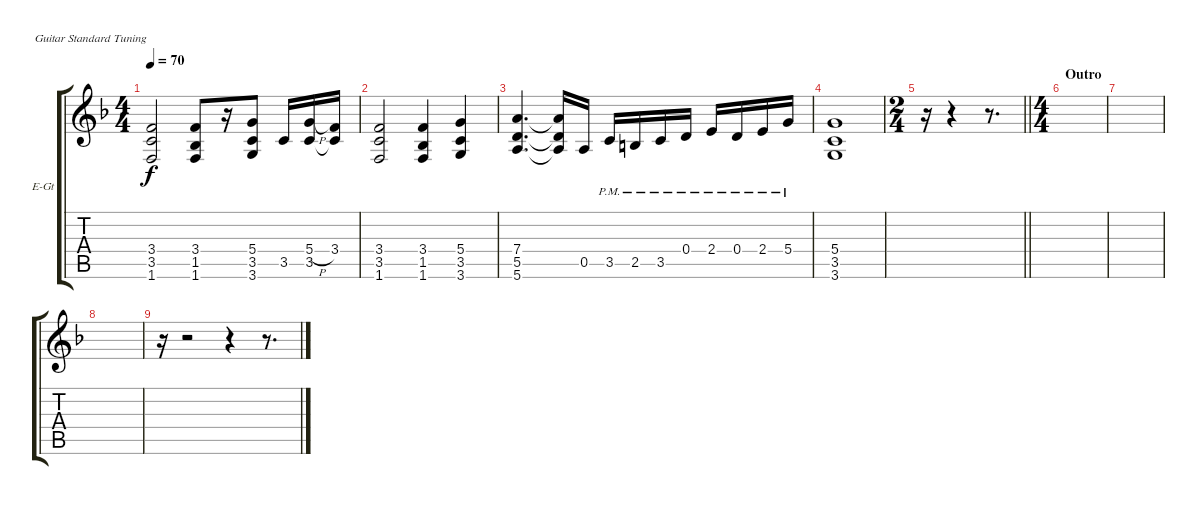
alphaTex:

\bracketExtendMode groupsimilarinstruments
\firstSystemTrackNameOrientation horizontal
\otherSystemsTrackNameOrientation horizontal
\track ("Гитара 3" "E-Gt") {instrument distortionguitar}
\staff {score tabs}
\tuning (E4 B3 G3 D3 A2 E2)
\ts (4 4)
\tempo 70
\clef g2
\ks dminor
(3.4 3.5 1.6).2{dy f} (3.4 1.5 1.6).8 r.16 (5.4 3.5 3.6).8 3.5.16 (5.4{h} 3.5).16 (3.4 3.5{t}).16 |
(3.4 3.5 1.6).2 (3.4 1.5 1.6).4 (5.4 3.5 3.6).4 |
(7.4 5.5 5.6).4{d} (7.4{t} 5.5{t} 5.6{t}).16 0.5.16 3.5{pm}.16 2.5{pm}.16 3.5{pm}.16 0.4{pm}.16 2.4{pm}.16 0.4{pm}.16 2.4{pm}.16 5.4{pm}.16 |
(5.4 3.5 3.6).1 |
\ts (2 4)
\beaming (8 2 2)
\barLineRight lightlight
r.16 r.4 r.8{d} |
\ts (4 4)
\beaming (8 2 2 2 2)
\section ("" "Outro")
|
|
|
r.16 r.2 r.4 r.8{d}
